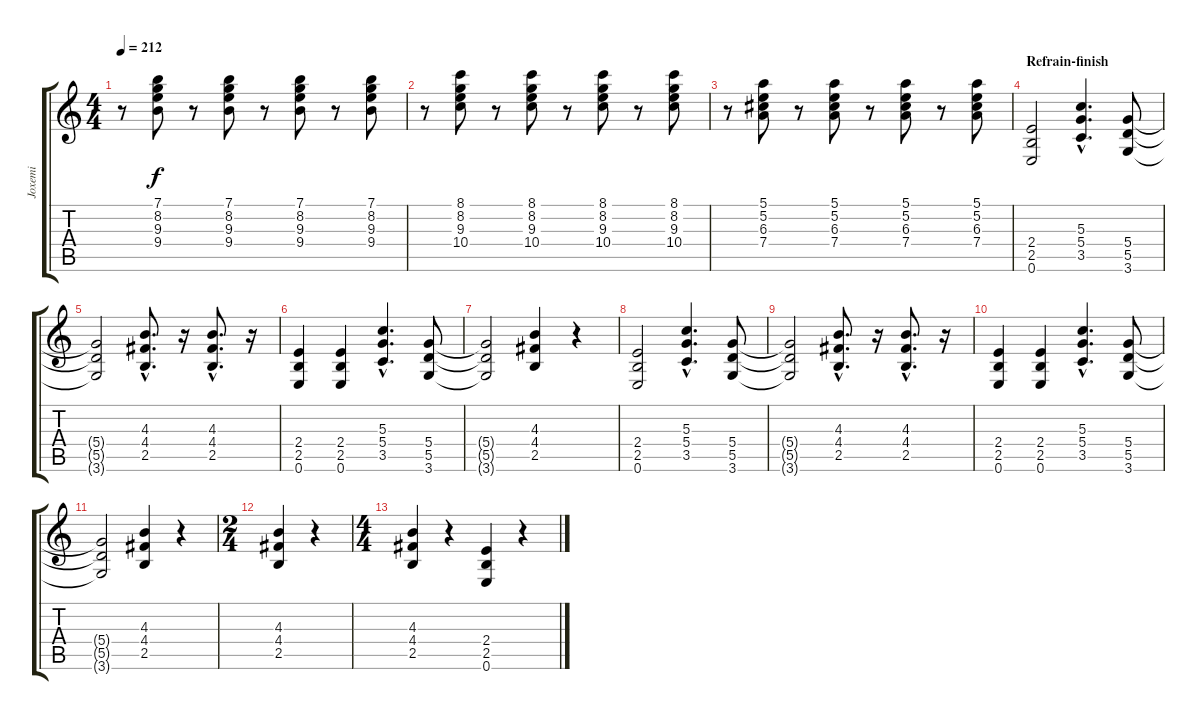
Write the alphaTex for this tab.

\track ("Joxemi" "Joxemi") {instrument overdrivenguitar}
\staff {score tabs}
\tuning (E4 B3 G3 D3 A2 E2) {hide}
\ts (4 4)
\tempo 212
\clef g2
\ks c
r.8{dy f} (7.1 8.2 9.3 9.4).8 r.8 (7.1 8.2 9.3 9.4).8 r.8 (7.1 8.2 9.3 9.4).8 r.8 (7.1 8.2 9.3 9.4).8 |
r.8 (8.1 8.2 9.3 10.4).8 r.8 (8.1 8.2 9.3 10.4).8 r.8 (8.1 8.2 9.3 10.4).8 r.8 (8.1 8.2 9.3 10.4).8 |
r.8 (5.1 5.2 6.3 7.4).8 r.8 (5.1 5.2 6.3 7.4).8 r.8 (5.1 5.2 6.3 7.4).8 r.8 (5.1 5.2 6.3 7.4).8 |
\section ("" "Refrain-finish")
(2.4 2.5 0.6).2{instrument overdrivenguitar} (5.3{hac} 5.4{hac} 3.5{hac}).4{d} (5.4 5.5 3.6).8 |
(5.4{t} 5.5{t} 3.6{t}).2 (4.3{hac} 4.4{hac} 2.5{hac}).8{d} r.16 (4.3{hac} 4.4{hac} 2.5{hac}).8{d} r.16 |
(2.4 2.5 0.6).4 (2.4 2.5 0.6).4 (5.3{hac} 5.4{hac} 3.5{hac}).4{d} (5.4 5.5 3.6).8 |
(5.4{t} 5.5{t} 3.6{t}).2 (4.3 4.4 2.5).4 r.4 |
(2.4 2.5 0.6).2 (5.3{hac} 5.4{hac} 3.5{hac}).4{d} (5.4 5.5 3.6).8 |
(5.4{t} 5.5{t} 3.6{t}).2 (4.3{hac} 4.4{hac} 2.5{hac}).8{d} r.16 (4.3{hac} 4.4{hac} 2.5{hac}).8{d} r.16 |
(2.4 2.5 0.6).4 (2.4 2.5 0.6).4 (5.3{hac} 5.4{hac} 3.5{hac}).4{d} (5.4 5.5 3.6).8 |
(5.4{t} 5.5{t} 3.6{t}).2 (4.3 4.4 2.5).4 r.4 |
\ts (2 4)
(4.3 4.4 2.5).4 r.4 |
\ts (4 4)
(4.3 4.4 2.5).4 r.4 (2.4 2.5 0.6).4 r.4
